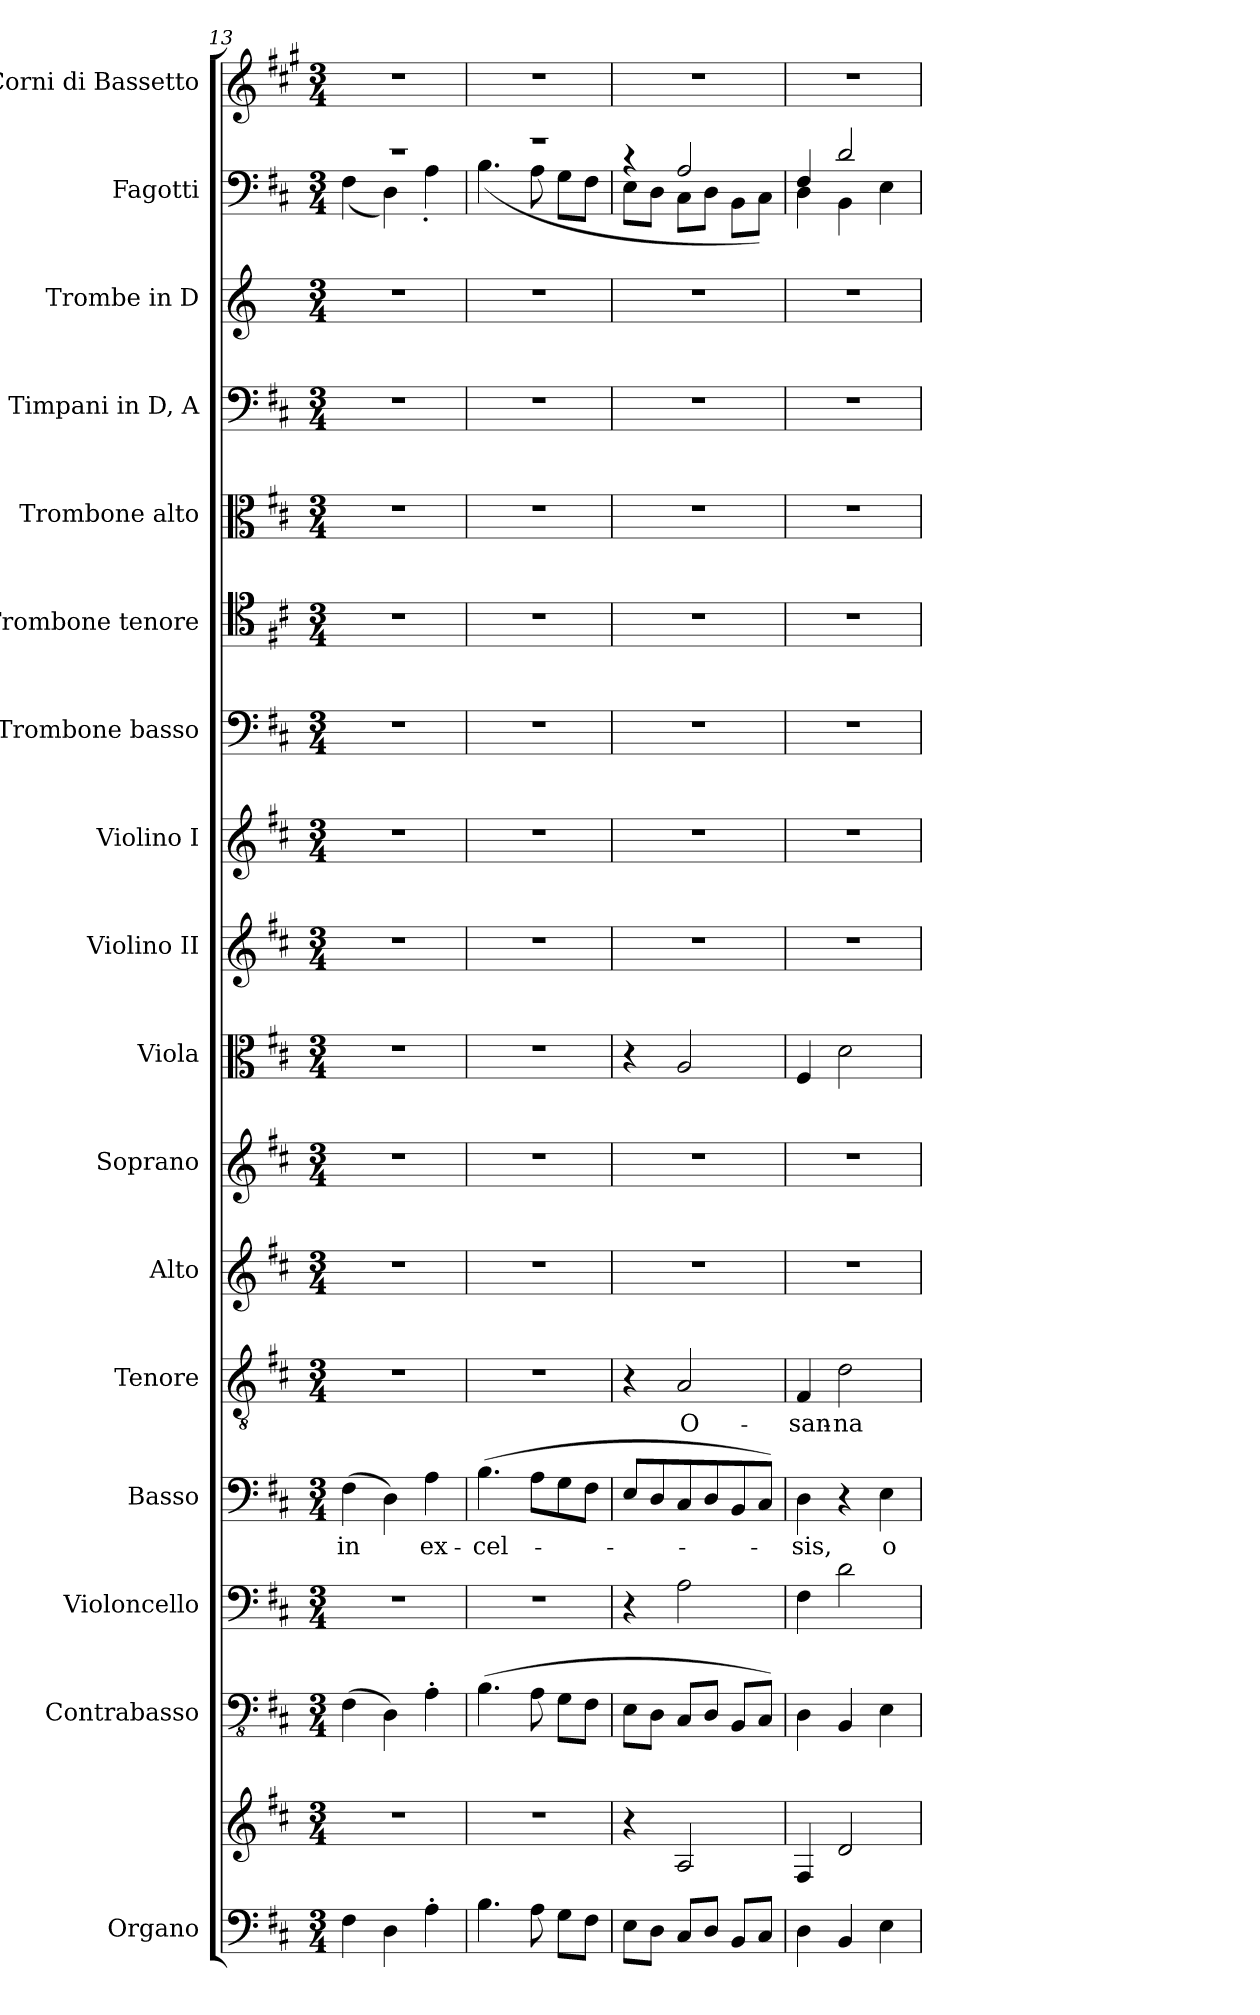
**kern	**kern	**kern	**kern	**kern	**text	**kern	**text	**kern	**kern	**kern	**kern	**kern	**kern	**kern	**kern	**kern	**kern	**kern	**kern
*part17	*part17	*part16	*part15	*part14	*part14	*part13	*part13	*part12	*part11	*part10	*part9	*part8	*part7	*part6	*part5	*part4	*part3	*part2	*part1
*staff18	*staff17	*staff16	*staff15	*staff14	*staff14	*staff13	*staff13	*staff12	*staff11	*staff10	*staff9	*staff8	*staff7	*staff6	*staff5	*staff4	*staff3	*staff2	*staff1
*I"Organo	*	*I"Contrabasso	*I"Violoncello	*I"Basso	*	*I"Tenore	*	*I"Alto	*I"Soprano	*I"Viola	*I"Violino II	*I"Violino I	*I"Trombone basso	*I"Trombone tenore	*I"Trombone alto	*I"Timpani in D, A	*I"Trombe in D	*I"Fagotti	*I"Corni di Bassetto
*I'Org.	*	*I'Cb.	*I'Vc.	*I'B.	*	*I'T.	*	*I'A.	*I'S.	*I'Vla.	*I'Vln. II	*I'Vln. I	*I'Tbn. B	*I'Tbn. T	*I'Tbn. A	*I'Timp.	*I'Tr. in D	*I'Fag.	*I'Cor. di B.
*clefF4	*clefG2	*clefFv4	*clefF4	*clefF4	*	*clefGv2	*	*clefG2	*clefG2	*clefC3	*clefG2	*clefG2	*clefF4	*clefC4	*clefC3	*clefF4	*clefG2	*clefF4	*clefG2
*	*	*	*	*	*	*	*	*	*	*	*	*	*	*	*	*	*ITrd-1c-2	*	*ITrd4c7
*k[f#c#]	*k[f#c#]	*k[f#c#]	*k[f#c#]	*k[f#c#]	*	*k[f#c#]	*	*k[f#c#]	*k[f#c#]	*k[f#c#]	*k[f#c#]	*k[f#c#]	*k[f#c#]	*k[f#c#]	*k[f#c#]	*k[f#c#]	*k[f#c#]	*k[f#c#]	*k[f#c#]
*M3/4	*M3/4	*M3/4	*M3/4	*M3/4	*	*M3/4	*	*M3/4	*M3/4	*M3/4	*M3/4	*M3/4	*M3/4	*M3/4	*M3/4	*M3/4	*M3/4	*M3/4	*M3/4
=13	=13	=13	=13	=13	=13	=13	=13	=13	=13	=13	=13	=13	=13	=13	=13	=13	=13	=13	=13
!	!	!	!	!	!LO:LY:b	!	!	!	!	!	!	!	!	!	!	!	!	!	!
*	*	*	*	*	*	*	*	*	*	*	*	*	*	*	*	*	*	*^	*
4F#\	2.r	(>4FF#\	2.r	(>4F#\	in	2.r	.	2.r	2.r	2.r	2.r	2.r	2.r	2.r	2.r	2.r	2.r	2.r	(<4F#\	2.r
4D\	.	4DD\)	.	4D\)	.	.	.	.	.	.	.	.	.	.	.	.	.	.	4D\)	.
!	!	!	!	!	!LO:LY:b	!	!	!	!	!	!	!	!	!	!	!	!	!	!	!
4A'\	.	4AA'\	.	4A\	ex-	.	.	.	.	.	.	.	.	.	.	.	.	.	4A'\	.
=14	=14	=14	=14	=14	=14	=14	=14	=14	=14	=14	=14	=14	=14	=14	=14	=14	=14	=14	=14	=14
!	!	!	!	!	!LO:LY:b	!	!	!	!	!	!	!	!	!	!	!	!	!	!	!
4.B\	2.r	(>4.BB\	2.r	(>4.B\	-cel-	2.r	.	2.r	2.r	2.r	2.r	2.r	2.r	2.r	2.r	2.r	2.r	2.r	(<4.B\	2.r
8A\	.	8AA\	.	8A\L	.	.	.	.	.	.	.	.	.	.	.	.	.	.	8A\	.
8G\L	.	8GG\L	.	8G\	.	.	.	.	.	.	.	.	.	.	.	.	.	.	8G\L	.
8F#\J	.	8FF#\J	.	8F#\J	.	.	.	.	.	.	.	.	.	.	.	.	.	.	8F#\J	.
=15	=15	=15	=15	=15	=15	=15	=15	=15	=15	=15	=15	=15	=15	=15	=15	=15	=15	=15	=15	=15
8E\L	4r	8EE\L	4r	8E/L	.	4r	.	2.r	2.r	4r	2.r	2.r	2.r	2.r	2.r	2.r	2.r	4r	8E\L	2.r
8D\J	.	8DD\J	.	8D/	.	.	.	.	.	.	.	.	.	.	.	.	.	.	8D\J	.
!	!	!	!	!	!	!	!LO:LY:b	!	!	!	!	!	!	!	!	!	!	!	!	!
8C#/L	2A/	8CC#/L	2A\	8C#/	.	2A/	O-	.	.	2A/	.	.	.	.	.	.	.	2A/	8C#\L	.
8D/J	.	8DD/J	.	8D/	.	.	.	.	.	.	.	.	.	.	.	.	.	.	8D\J	.
8BB/L	.	8BBB/L	.	8BB/	.	.	.	.	.	.	.	.	.	.	.	.	.	.	8BB\L	.
8C#/J	.	8CC#/J)	.	8C#/J)	.	.	.	.	.	.	.	.	.	.	.	.	.	.	8C#\J)	.
=16	=16	=16	=16	=16	=16	=16	=16	=16	=16	=16	=16	=16	=16	=16	=16	=16	=16	=16	=16	=16
!	!	!	!	!	!LO:LY:b	!	!LO:LY:b	!	!	!	!	!	!	!	!	!	!	!	!	!
4D\	4F#/	4DD\	4F#\	4D\	-sis,	4F#/	-san-	2.r	2.r	4F#/	2.r	2.r	2.r	2.r	2.r	2.r	2.r	4F#/	4D\	2.r
!	!	!	!	!	!	!	!LO:LY:b	!	!	!	!	!	!	!	!	!	!	!	!	!
4BB/	2d/	4BBB/	2d\	4r	.	2d\	-na	.	.	2d\	.	.	.	.	.	.	.	2d/	4BB\	.
!	!	!	!	!	!LO:LY:b	!	!	!	!	!	!	!	!	!	!	!	!	!	!	!
4E\	.	4EE\	.	4E\	o-	.	.	.	.	.	.	.	.	.	.	.	.	.	4E\	.
*	*	*	*	*	*	*	*	*	*	*	*	*	*	*	*	*	*	*v	*v	*
=	=	=	=	=	=	=	=	=	=	=	=	=	=	=	=	=	=	=	=
*-	*-	*-	*-	*-	*-	*-	*-	*-	*-	*-	*-	*-	*-	*-	*-	*-	*-	*-	*-
